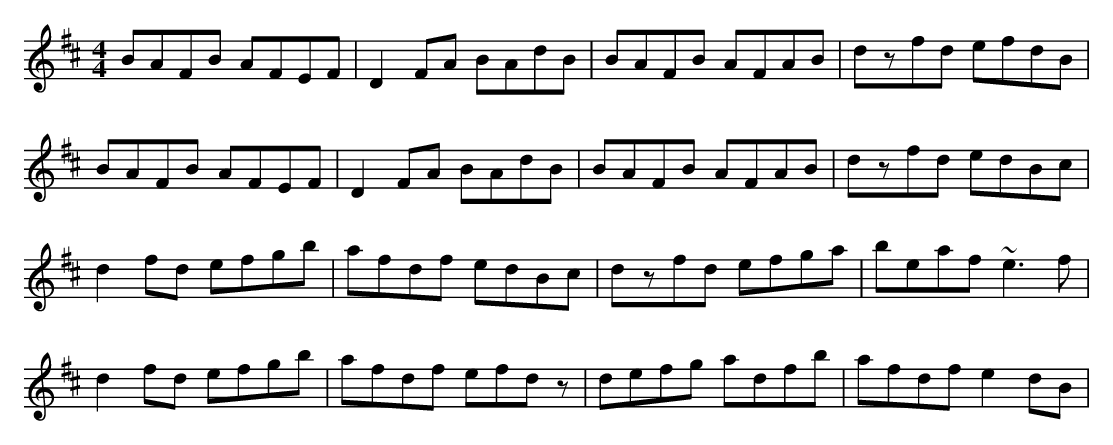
X:1
M:4/4
K:D
BAFB AFEF|D2FA BAdB|BAFB AFAB|dzfd efdB|
BAFB AFEF|D2FA BAdB|BAFB AFAB|dzfd edBc|
d2fd efgb|afdf edBc|dzfd efga|beaf ~e3f|
d2fd efgb|afdf efdz|defg adfb|afdf e2dB|
